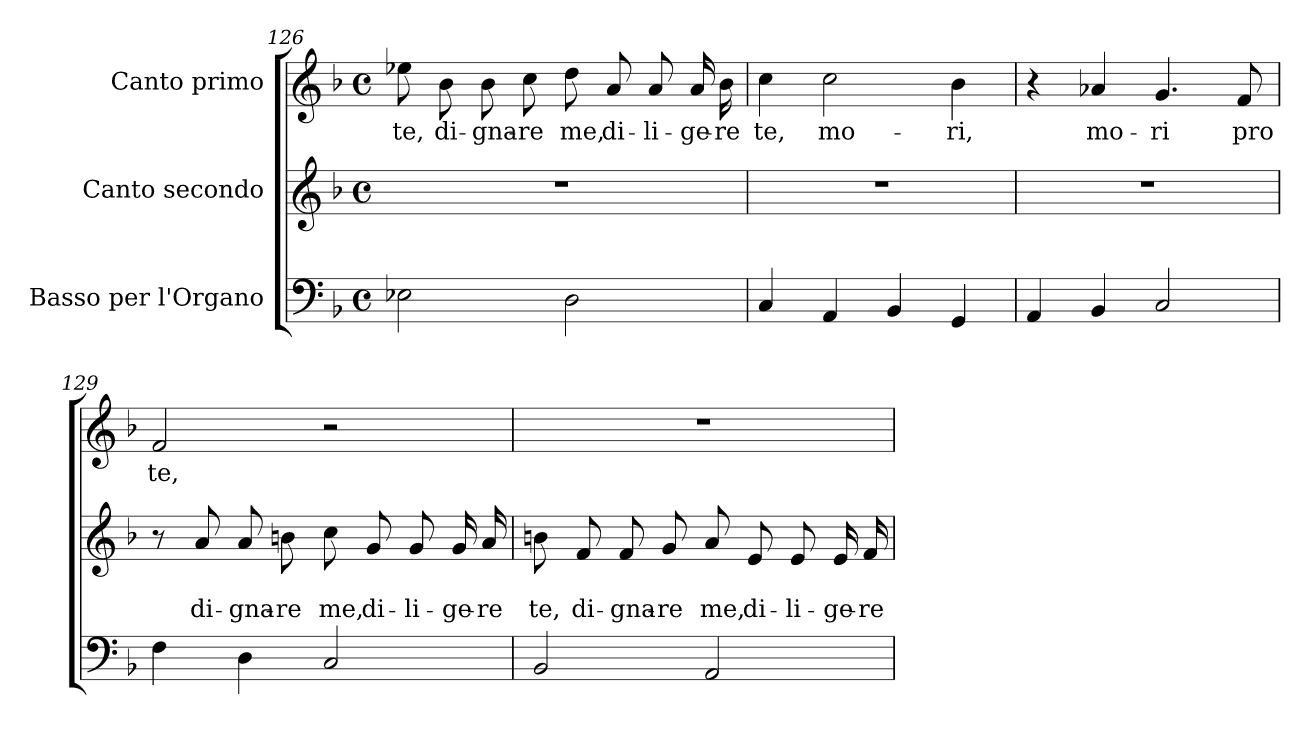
**kern	**kern	**text	**text	**kern	**text
*part3	*part2	*part2	*part2	*part1	*part1
*staff3	*staff2	*staff2	*staff2	*staff1	*staff1
*I"Basso per l'Organo	*I"Canto secondo	*	*	*I"Canto primo	*
*clefF4	*clefG2	*	*	*clefG2	*
*ITrd7c12	*	*	*	*	*
*k[b-]	*k[b-]	*	*	*k[b-]	*
*F:	*F:	*	*	*F:	*
*M4/4	*M4/4	*	*	*M4/4	*
*met(c)	*met(c)	*	*	*met(c)	*
=126	=126	=126	=126	=126	=126
!	!	!	!	!	!LO:LY:b
2EE-X\	1r	.	.	8ee-X\	te,
!	!	!	!	!	!LO:LY:b
.	.	.	.	8b-\	di-
!	!	!	!	!	!LO:LY:b
.	.	.	.	8b-\	-gna-
!	!	!	!	!	!LO:LY:b
.	.	.	.	8cc\	-re
!	!	!	!	!	!LO:LY:b
2DD\	.	.	.	8dd\	me,
!	!	!	!	!	!LO:LY:b
.	.	.	.	8a/	di-
!	!	!	!	!	!LO:LY:b
.	.	.	.	8a/	-li-
!	!	!	!	!	!LO:LY:b
.	.	.	.	16a/	-ge-
!	!	!	!	!	!LO:LY:b:rj
.	.	.	.	16b-\	-re
!!LO:PB:g=z
=127	=127	=127	=127	=127	=127
!	!	!	!	!	!LO:LY:b
4CC/	1r	.	.	4cc\	te,
!	!	!	!	!	!LO:LY:b
4AAA/	.	.	.	2cc\	mo-
4BBB-/	.	.	.	.	.
!	!	!	!	!	!LO:LY:b
4GGG/	.	.	.	4b-\	-ri,
=128	=128	=128	=128	=128	=128
4AAA/	1r	.	.	4r	.
!	!	!	!	!	!LO:LY:b
4BBB-/	.	.	.	4a-X/	mo-
!	!	!	!	!	!LO:LY:b
2CC/	.	.	.	4.g/	-ri
!	!	!	!	!	!LO:LY:b
.	.	.	.	8f/	pro
=129	=129	=129	=129	=129	=129
!	!	!	!	!	!LO:LY:b
4FF\	8r	.	.	2f/	te,
!	!	!	!LO:LY:b	!	!
.	8a/	.	di-	.	.
!	!	!	!LO:LY:b	!	!
4DD\	8a/	.	-gna-	.	.
!	!	!	!LO:LY:b:rj	!	!
.	8b\	.	-re	.	.
!	!	!	!LO:LY:b	!	!
2CC/	8cc\	.	me,	2r	.
!	!	!	!LO:LY:b	!	!
.	8g/	.	di-	.	.
!	!	!	!LO:LY:b	!	!
.	8g/	.	-li-	.	.
!	!	!	!LO:LY:b	!	!
.	16g/	.	-ge-	.	.
!	!	!	!LO:LY:b:rj	!	!
.	16a/	.	-re	.	.
=130	=130	=130	=130	=130	=130
!	!	!	!LO:LY:b	!	!
2BBB-/	8b\	.	te,	1r	.
!	!	!	!LO:LY:b	!	!
.	8f/	.	di-	.	.
!	!	!	!LO:LY:b	!	!
.	8f/	.	-gna-	.	.
!	!	!	!LO:LY:b:rj	!	!
.	8g/	.	-re	.	.
!	!	!	!LO:LY:b	!	!
2AAA/	8a/	.	me,	.	.
!	!	!	!LO:LY:b	!	!
.	8e/	.	di-	.	.
!	!	!	!LO:LY:b:rj	!	!
.	8e/	.	-li-	.	.
!	!	!	!LO:LY:b	!	!
.	16e/	.	-ge-	.	.
!	!	!	!LO:LY:b:rj	!	!
.	16f/	.	-re	.	.
=	=	=	=	=	=
*-	*-	*-	*-	*-	*-
